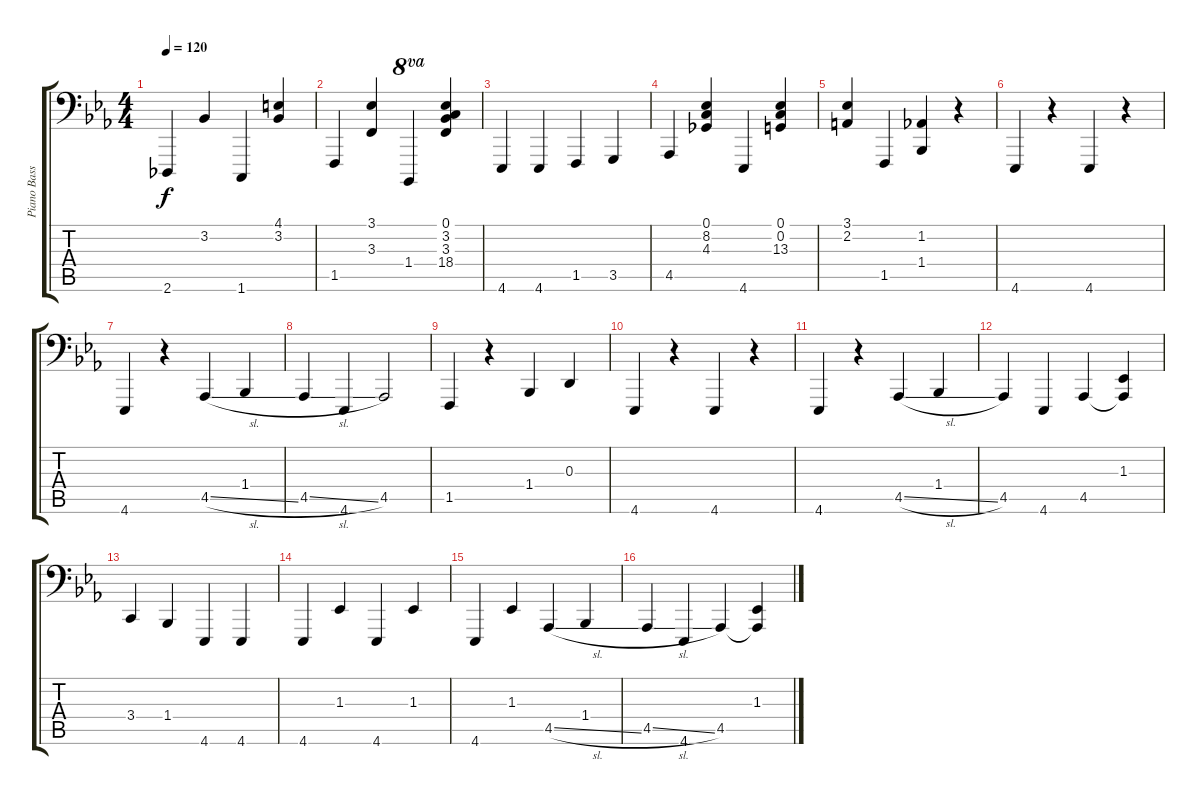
\track ("Piano Bass" "Piano Bass") {instrument acousticgrandpiano}
\staff {score tabs}
\tuning (C3 G2 D2 A1 E1 B0) {hide}
\ts (4 4)
\tempo 120
\clef f4
\ks eb
2.6.4{dy f} 3.2.4 1.6.4 (4.1 3.2).4 |
1.5.4 (3.1 3.3).4 1.4.4{ot 8va} (0.1 3.2 3.3 18.4).4 |
4.6.4 4.6.4 1.5.4 3.5.4 |
4.5.4 (0.1 8.2 4.3).4 4.6.4 (0.1 0.2 13.3).4 |
(3.1 2.2).4 1.5.4 (1.2 1.4).4 r.4 |
4.6.4 r.4 4.6.4 r.4 |
4.6.4 r.4 4.5{sl}.4 1.4.4 |
4.5{sl}.4 4.6.4 4.5.2 |
1.5.4 r.4 1.4.4 0.3.4 |
4.6.4 r.4 4.6.4 r.4 |
4.6.4 r.4 4.5{sl}.4 1.4.4 |
4.5.4 4.6.4 4.5.4 (1.3 4.5{t}).4 |
3.4.4 1.4.4 4.6.4 4.6.4 |
4.6.4 1.3.4 4.6.4 1.3.4 |
4.6.4 1.3.4 4.5{sl}.4 1.4.4 |
4.5{sl}.4 4.6.4 4.5.4 (1.3 4.5{t}).4
